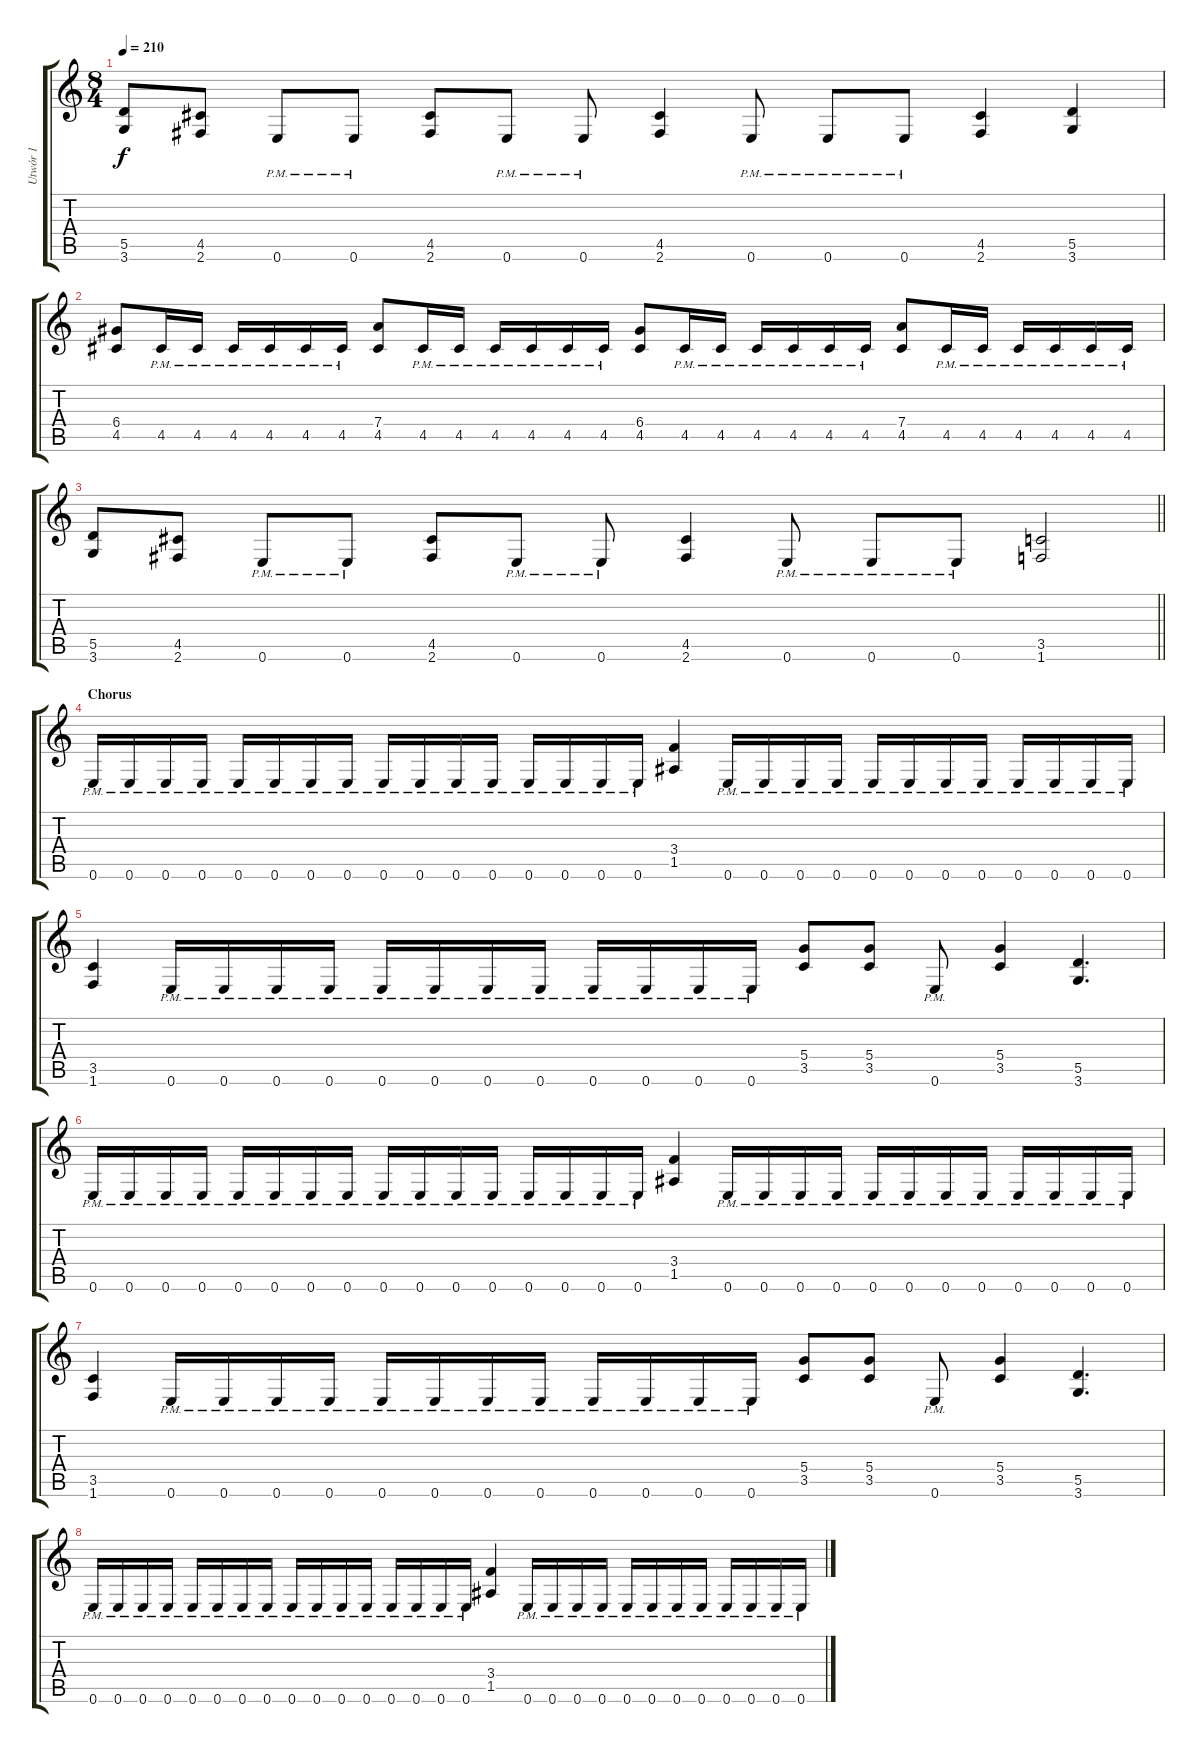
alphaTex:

\track ("Utwór 1" "Utwór 1") {instrument distortionguitar}
\staff {score tabs}
\tuning (E4 B3 G3 D3 A2 E2) {hide}
\ts (8 4)
\tempo 210
\clef g2
\ks c
(5.5 3.6).8{dy f} (4.5 2.6).8 0.6{pm}.8 0.6{pm}.8 (4.5 2.6).8 0.6{pm}.8 0.6{pm}.8 (4.5 2.6).4 0.6{pm}.8 0.6{pm}.8 0.6{pm}.8 (4.5 2.6).4 (5.5 3.6).4 |
(6.4 4.5).8 4.5{pm}.16 4.5{pm}.16 4.5{pm}.16 4.5{pm}.16 4.5{pm}.16 4.5{pm}.16 (7.4 4.5).8 4.5{pm}.16 4.5{pm}.16 4.5{pm}.16 4.5{pm}.16 4.5{pm}.16 4.5{pm}.16 (6.4 4.5).8 4.5{pm}.16 4.5{pm}.16 4.5{pm}.16 4.5{pm}.16 4.5{pm}.16 4.5{pm}.16 (7.4 4.5).8 4.5{pm}.16 4.5{pm}.16 4.5{pm}.16 4.5{pm}.16 4.5{pm}.16 4.5{pm}.16 |
\barLineRight lightlight
(5.5 3.6).8 (4.5 2.6).8 0.6{pm}.8 0.6{pm}.8 (4.5 2.6).8 0.6{pm}.8 0.6{pm}.8 (4.5 2.6).4 0.6{pm}.8 0.6{pm}.8 0.6{pm}.8 (3.5 1.6).2 |
\section ("" "Chorus")
0.6{pm}.16 0.6{pm}.16 0.6{pm}.16 0.6{pm}.16 0.6{pm}.16 0.6{pm}.16 0.6{pm}.16 0.6{pm}.16 0.6{pm}.16 0.6{pm}.16 0.6{pm}.16 0.6{pm}.16 0.6{pm}.16 0.6{pm}.16 0.6{pm}.16 0.6{pm}.16 (3.4 1.5).4 0.6{pm}.16 0.6{pm}.16 0.6{pm}.16 0.6{pm}.16 0.6{pm}.16 0.6{pm}.16 0.6{pm}.16 0.6{pm}.16 0.6{pm}.16 0.6{pm}.16 0.6{pm}.16 0.6{pm}.16 |
(3.5 1.6).4 0.6{pm}.16 0.6{pm}.16 0.6{pm}.16 0.6{pm}.16 0.6{pm}.16 0.6{pm}.16 0.6{pm}.16 0.6{pm}.16 0.6{pm}.16 0.6{pm}.16 0.6{pm}.16 0.6{pm}.16 (5.4 3.5).8 (5.4 3.5).8 0.6{pm}.8 (5.4 3.5).4 (5.5 3.6).4{d} |
0.6{pm}.16 0.6{pm}.16 0.6{pm}.16 0.6{pm}.16 0.6{pm}.16 0.6{pm}.16 0.6{pm}.16 0.6{pm}.16 0.6{pm}.16 0.6{pm}.16 0.6{pm}.16 0.6{pm}.16 0.6{pm}.16 0.6{pm}.16 0.6{pm}.16 0.6{pm}.16 (3.4 1.5).4 0.6{pm}.16 0.6{pm}.16 0.6{pm}.16 0.6{pm}.16 0.6{pm}.16 0.6{pm}.16 0.6{pm}.16 0.6{pm}.16 0.6{pm}.16 0.6{pm}.16 0.6{pm}.16 0.6{pm}.16 |
(3.5 1.6).4 0.6{pm}.16 0.6{pm}.16 0.6{pm}.16 0.6{pm}.16 0.6{pm}.16 0.6{pm}.16 0.6{pm}.16 0.6{pm}.16 0.6{pm}.16 0.6{pm}.16 0.6{pm}.16 0.6{pm}.16 (5.4 3.5).8 (5.4 3.5).8 0.6{pm}.8 (5.4 3.5).4 (5.5 3.6).4{d} |
0.6{pm}.16 0.6{pm}.16 0.6{pm}.16 0.6{pm}.16 0.6{pm}.16 0.6{pm}.16 0.6{pm}.16 0.6{pm}.16 0.6{pm}.16 0.6{pm}.16 0.6{pm}.16 0.6{pm}.16 0.6{pm}.16 0.6{pm}.16 0.6{pm}.16 0.6{pm}.16 (3.4 1.5).4 0.6{pm}.16 0.6{pm}.16 0.6{pm}.16 0.6{pm}.16 0.6{pm}.16 0.6{pm}.16 0.6{pm}.16 0.6{pm}.16 0.6{pm}.16 0.6{pm}.16 0.6{pm}.16 0.6{pm}.16
